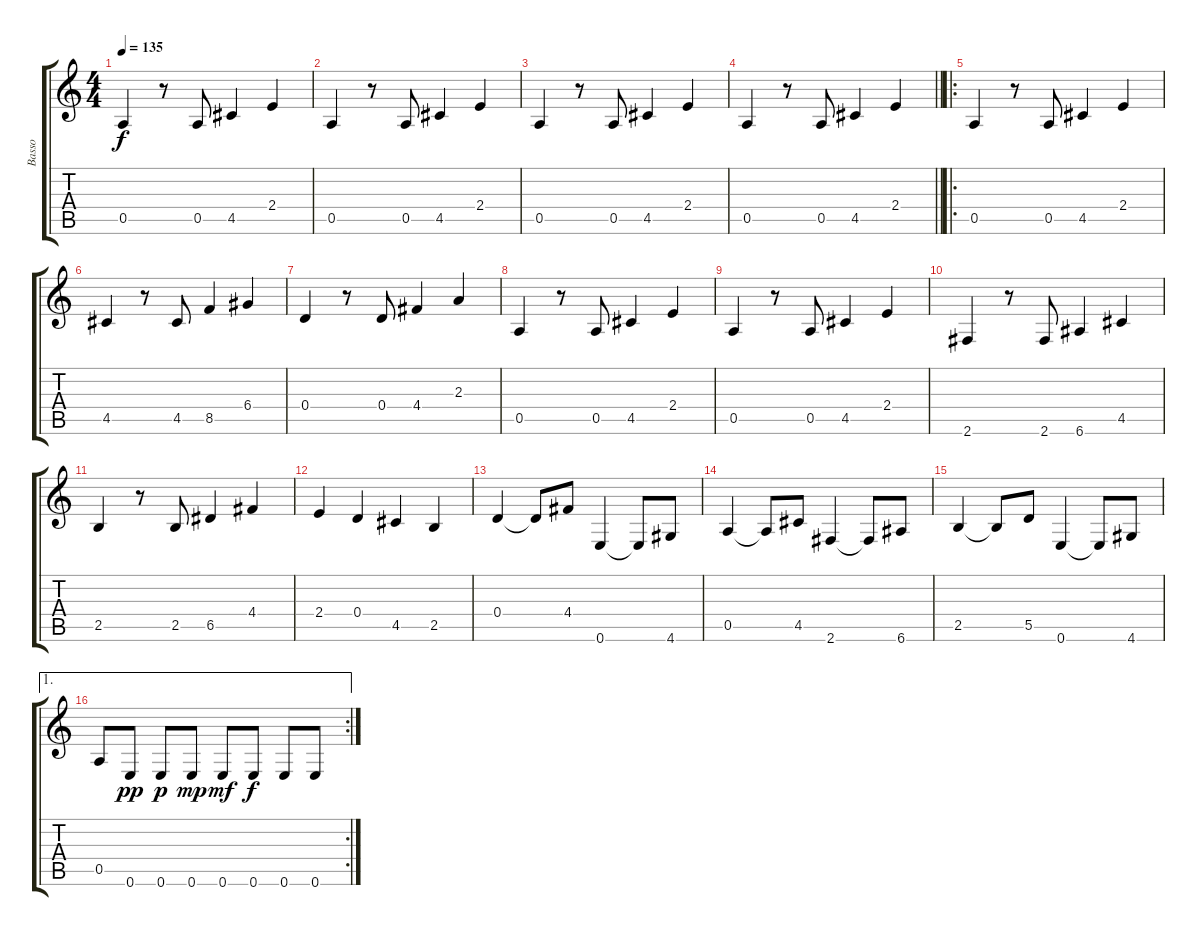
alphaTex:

\track ("Basso" "Basso") {instrument electricbasspick}
\staff {score tabs}
\tuning (E4 B3 G3 D3 A2 E2) {hide}
\ts (4 4)
\tempo 135
\clef g2
\ks c
0.5.4{dy f instrument electricbasspick} r.8 0.5.8 4.5.4 2.4.4 |
0.5.4 r.8 0.5.8 4.5.4 2.4.4 |
0.5.4 r.8 0.5.8 4.5.4 2.4.4 |
\barLineRight lightlight
0.5.4 r.8 0.5.8 4.5.4 2.4.4 |
\ro
0.5.4 r.8 0.5.8 4.5.4 2.4.4 |
4.5.4 r.8 4.5.8 8.5.4 6.4.4 |
0.4.4 r.8 0.4.8 4.4.4 2.3.4 |
0.5.4 r.8 0.5.8 4.5.4 2.4.4 |
0.5.4 r.8 0.5.8 4.5.4 2.4.4 |
2.6.4 r.8 2.6.8 6.6.4 4.5.4 |
2.5.4 r.8 2.5.8 6.5.4 4.4.4 |
2.4.4 0.4.4 4.5.4 2.5.4 |
0.4.4 0.4{t}.8 4.4.8 0.6.4 0.6{t}.8 4.6.8 |
0.5.4 0.5{t}.8 4.5.8 2.6.4 2.6{t}.8 6.6.8 |
2.5.4 2.5{t}.8 5.5.8 0.6.4 0.6{t}.8 4.6.8 |
\ae 1
\rc 2
0.5.8 0.6.8{dy pp} 0.6.8{dy p} 0.6.8{dy mp} 0.6.8{dy mf} 0.6.8{dy f} 0.6.8 0.6.8
